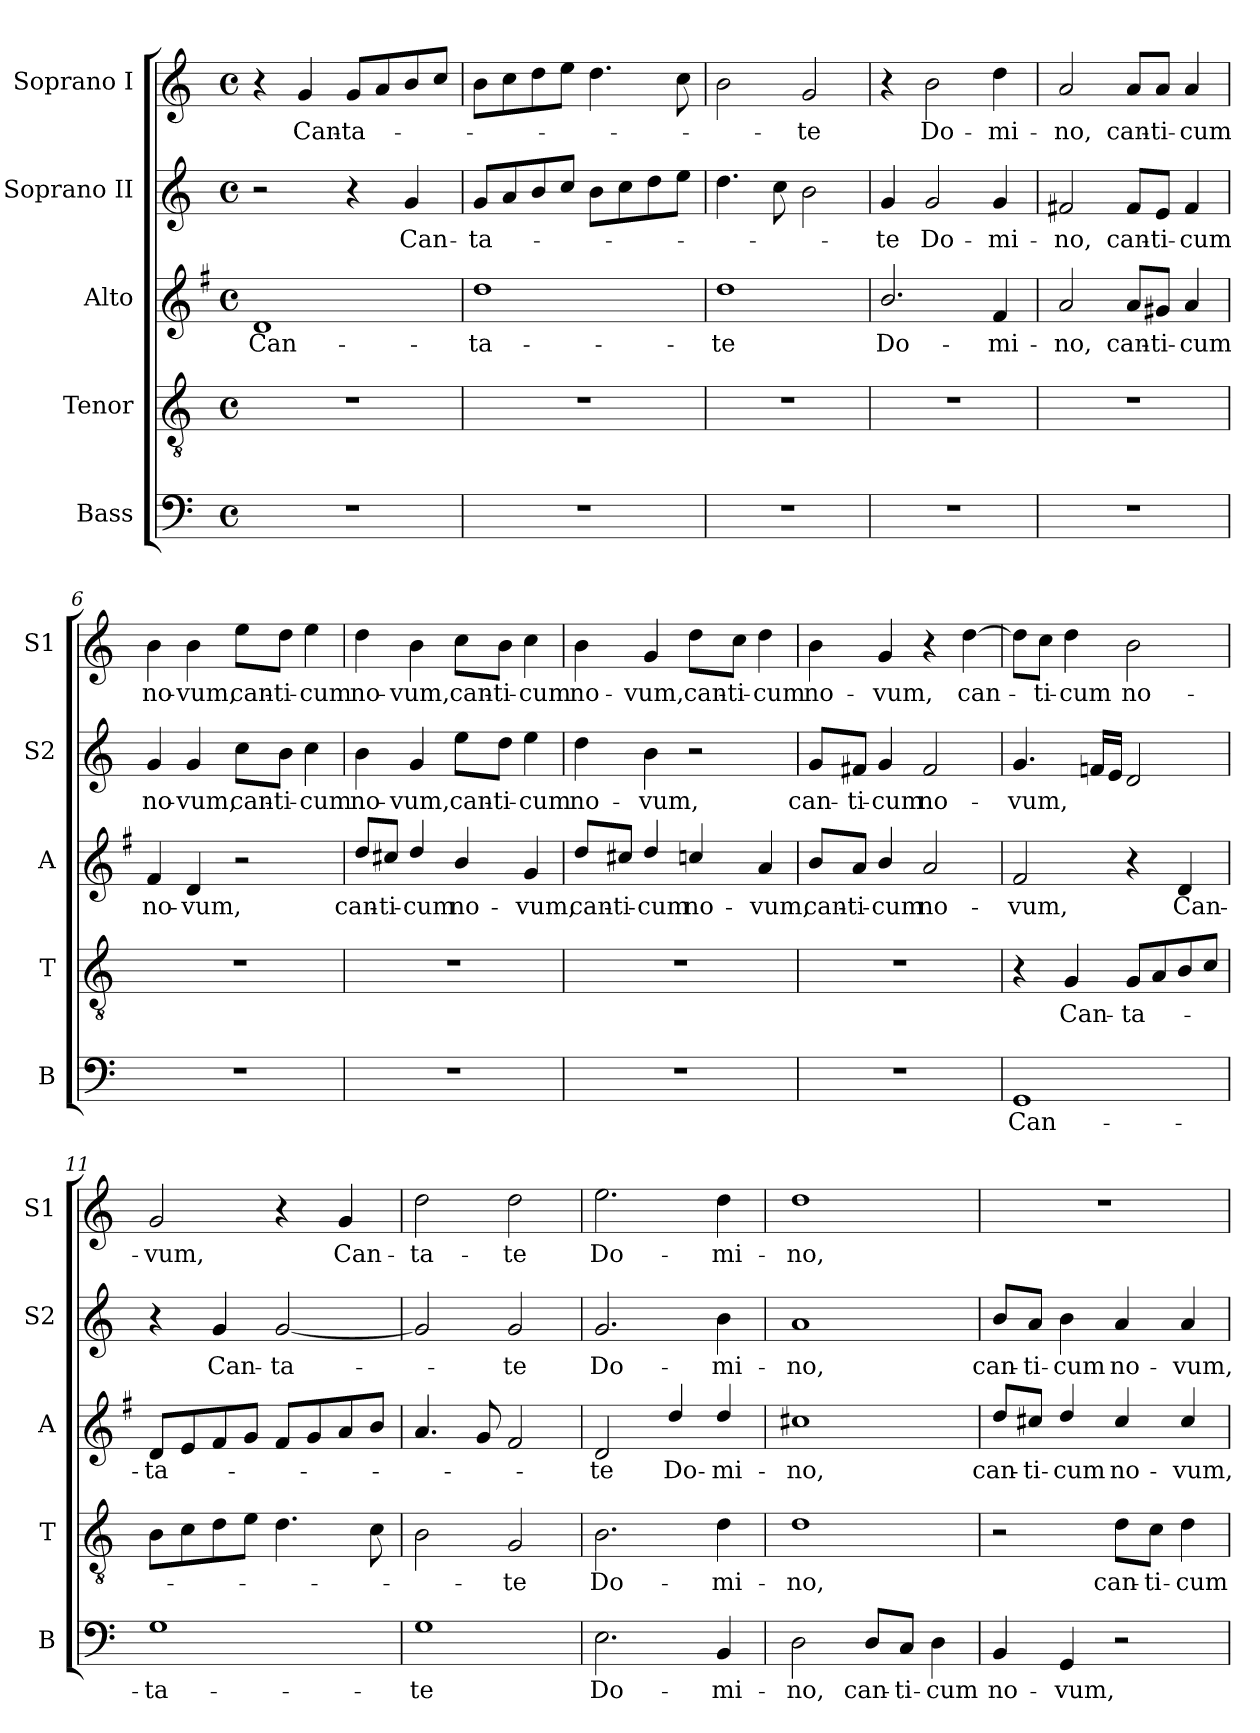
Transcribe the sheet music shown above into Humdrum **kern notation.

**kern	**text	**kern	**text	**kern	**text	**kern	**text	**kern	**text
*part5	*part5	*part4	*part4	*part3	*part3	*part2	*part2	*part1	*part1
*staff5	*staff5	*staff4	*staff4	*staff3	*staff3	*staff2	*staff2	*staff1	*staff1
*I"Bass	*	*I"Tenor	*	*I"Alto	*	*I"Soprano II	*	*I"Soprano I	*
*I'B	*	*I'T	*	*I'A	*	*I'S2	*	*I'S1	*
*clefF4	*	*clefGv2	*	*clefG2	*	*clefG2	*	*clefG2	*
*	*	*	*	*ITrd4c7	*	*	*	*	*
*k[]	*	*k[]	*	*k[]	*	*k[]	*	*k[]	*
*C:	*	*C:	*	*C:	*	*C:	*	*C:	*
*M4/4	*	*M4/4	*	*M4/4	*	*M4/4	*	*M4/4	*
*met(c)	*	*met(c)	*	*met(c)	*	*met(c)	*	*met(c)	*
=1	=1	=1	=1	=1	=1	=1	=1	=1	=1
1r	.	1r	.	1G	Can-	2r	.	4r	.
.	.	.	.	.	.	.	.	4g/	Can-
.	.	.	.	.	.	4r	.	8g/L	-ta-
.	.	.	.	.	.	.	.	8a/	.
.	.	.	.	.	.	4g/	Can-	8b/	.
.	.	.	.	.	.	.	.	8cc/J	.
=2	=2	=2	=2	=2	=2	=2	=2	=2	=2
1r	.	1r	.	1g	-ta-	8g/L	-ta-	8b\L	.
.	.	.	.	.	.	8a/	.	8cc\	.
.	.	.	.	.	.	8b/	.	8dd\	.
.	.	.	.	.	.	8cc/J	.	8ee\J	.
.	.	.	.	.	.	8b\L	.	4.dd\	.
.	.	.	.	.	.	8cc\	.	.	.
.	.	.	.	.	.	8dd\	.	.	.
.	.	.	.	.	.	8ee\J	.	8cc\	.
=3	=3	=3	=3	=3	=3	=3	=3	=3	=3
1r	.	1r	.	1g	-te	4.dd\	.	2b\	.
.	.	.	.	.	.	8cc\	.	.	.
.	.	.	.	.	.	2b\	.	2g/	-te
=4	=4	=4	=4	=4	=4	=4	=4	=4	=4
1r	.	1r	.	2.e/	Do-	4g/	-te	4r	.
.	.	.	.	.	.	2g/	Do-	2b\	Do-
.	.	.	.	4B/	-mi-	4g/	-mi-	4dd\	-mi-
!!LO:LB:g=z
=5	=5	=5	=5	=5	=5	=5	=5	=5	=5
1r	.	1r	.	2d/	-no,	2f#X/	-no,	2a/	-no,
.	.	.	.	8d/L	can-	8f#/L	can-	8a/L	can-
.	.	.	.	8c#X/J	-ti-	8e/J	-ti-	8a/J	-ti-
.	.	.	.	4d/	-cum	4f#/	-cum	4a/	-cum
=6	=6	=6	=6	=6	=6	=6	=6	=6	=6
1r	.	1r	.	4B/	no-	4g/	no-	4b\	no-
.	.	.	.	4G/	-vum,	4g/	-vum,	4b\	-vum,
.	.	.	.	2r	.	8cc\L	can-	8ee\L	can-
.	.	.	.	.	.	8b\J	-ti-	8dd\J	-ti-
.	.	.	.	.	.	4cc\	-cum	4ee\	-cum
=7	=7	=7	=7	=7	=7	=7	=7	=7	=7
1r	.	1r	.	8g/L	can-	4b\	no-	4dd\	no-
.	.	.	.	8f#X/J	-ti-	.	.	.	.
.	.	.	.	4g/	-cum	4g/	-vum,	4b\	-vum,
.	.	.	.	4e/	no-	8ee\L	can-	8cc\L	can-
.	.	.	.	.	.	8dd\J	-ti-	8b\J	-ti-
.	.	.	.	4c/	-vum,	4ee\	-cum	4cc\	-cum
=8	=8	=8	=8	=8	=8	=8	=8	=8	=8
1r	.	1r	.	8g/L	can-	4dd\	no-	4b\	no-
.	.	.	.	8f#X/J	-ti-	.	.	.	.
.	.	.	.	4g/	-cum	4b\	-vum,	4g/	-vum,
.	.	.	.	4fn/	no-	2r	.	8dd\L	can-
.	.	.	.	.	.	.	.	8cc\J	-ti-
.	.	.	.	4d/	-vum,	.	.	4dd\	-cum
=9	=9	=9	=9	=9	=9	=9	=9	=9	=9
1r	.	1r	.	8e/L	can-	8g/L	can-	4b\	no-
.	.	.	.	8d/J	-ti-	8f#X/J	-ti-	.	.
.	.	.	.	4e/	-cum	4g/	-cum	4g/	-vum,
.	.	.	.	2d/	no-	2f#/	no-	4r	.
.	.	.	.	.	.	.	.	[>4dd\	can-
!!LO:LB:g=z
=10	=10	=10	=10	=10	=10	=10	=10	=10	=10
1GG	Can-	4r	.	2B/	-vum,	4.g/	-vum,	8dd\L]	.
.	.	.	.	.	.	.	.	8cc\J	-ti-
.	.	4G/	Can-	.	.	.	.	4dd\	-cum
.	.	.	.	.	.	16fn/LL	.	.	.
.	.	.	.	.	.	16e/JJ	.	.	.
.	.	8G/L	-ta-	4r	.	2d/	.	2b\	no-
.	.	8A/	.	.	.	.	.	.	.
.	.	8B/	.	4G/	Can-	.	.	.	.
.	.	8c/J	.	.	.	.	.	.	.
=11	=11	=11	=11	=11	=11	=11	=11	=11	=11
1G	-ta-	8B\L	.	8G/L	-ta-	4r	.	2g/	-vum,
.	.	8c\	.	8A/	.	.	.	.	.
.	.	8d\	.	8B/	.	4g/	Can-	.	.
.	.	8e\J	.	8c/J	.	.	.	.	.
.	.	4.d\	.	8B/L	.	[<2g/	-ta-	4r	.
.	.	.	.	8c/	.	.	.	.	.
.	.	.	.	8d/	.	.	.	4g/	Can-
.	.	8c\	.	8e/J	.	.	.	.	.
=12	=12	=12	=12	=12	=12	=12	=12	=12	=12
1G	-te	2B\	.	4.d/	.	2g/]	.	2dd\	-ta-
.	.	.	.	8c/	.	.	.	.	.
.	.	2G/	-te	2B/	.	2g/	-te	2dd\	-te
=13	=13	=13	=13	=13	=13	=13	=13	=13	=13
2.E\	Do-	2.B\	Do-	2G/	-te	2.g/	Do-	2.ee\	Do-
.	.	.	.	4g/	Do-	.	.	.	.
4BB/	-mi-	4d\	-mi-	4g/	-mi-	4b\	-mi-	4dd\	-mi-
!!LO:PB:g=z
=14	=14	=14	=14	=14	=14	=14	=14	=14	=14
2D\	no,	1d	-no,	1f#X	-no,	1a	-no,	1dd	-no,
8D/L	can-	.	.	.	.	.	.	.	.
8C/J	-ti-	.	.	.	.	.	.	.	.
4D\	-cum	.	.	.	.	.	.	.	.
=15	=15	=15	=15	=15	=15	=15	=15	=15	=15
4BB/	no-	2r	.	8g/L	can-	8b/L	can-	1r	.
.	.	.	.	8f#X/J	-ti-	8a/J	-ti-	.	.
4GG/	-vum,	.	.	4g/	-cum	4b\	-cum	.	.
2r	.	8d\L	can-	4f#/	no-	4a/	no-	.	.
.	.	8c\J	-ti-	.	.	.	.	.	.
.	.	4d\	-cum	4f#/	-vum,	4a/	-vum,	.	.
=	=	=	=	=	=	=	=	=	=
*-	*-	*-	*-	*-	*-	*-	*-	*-	*-
